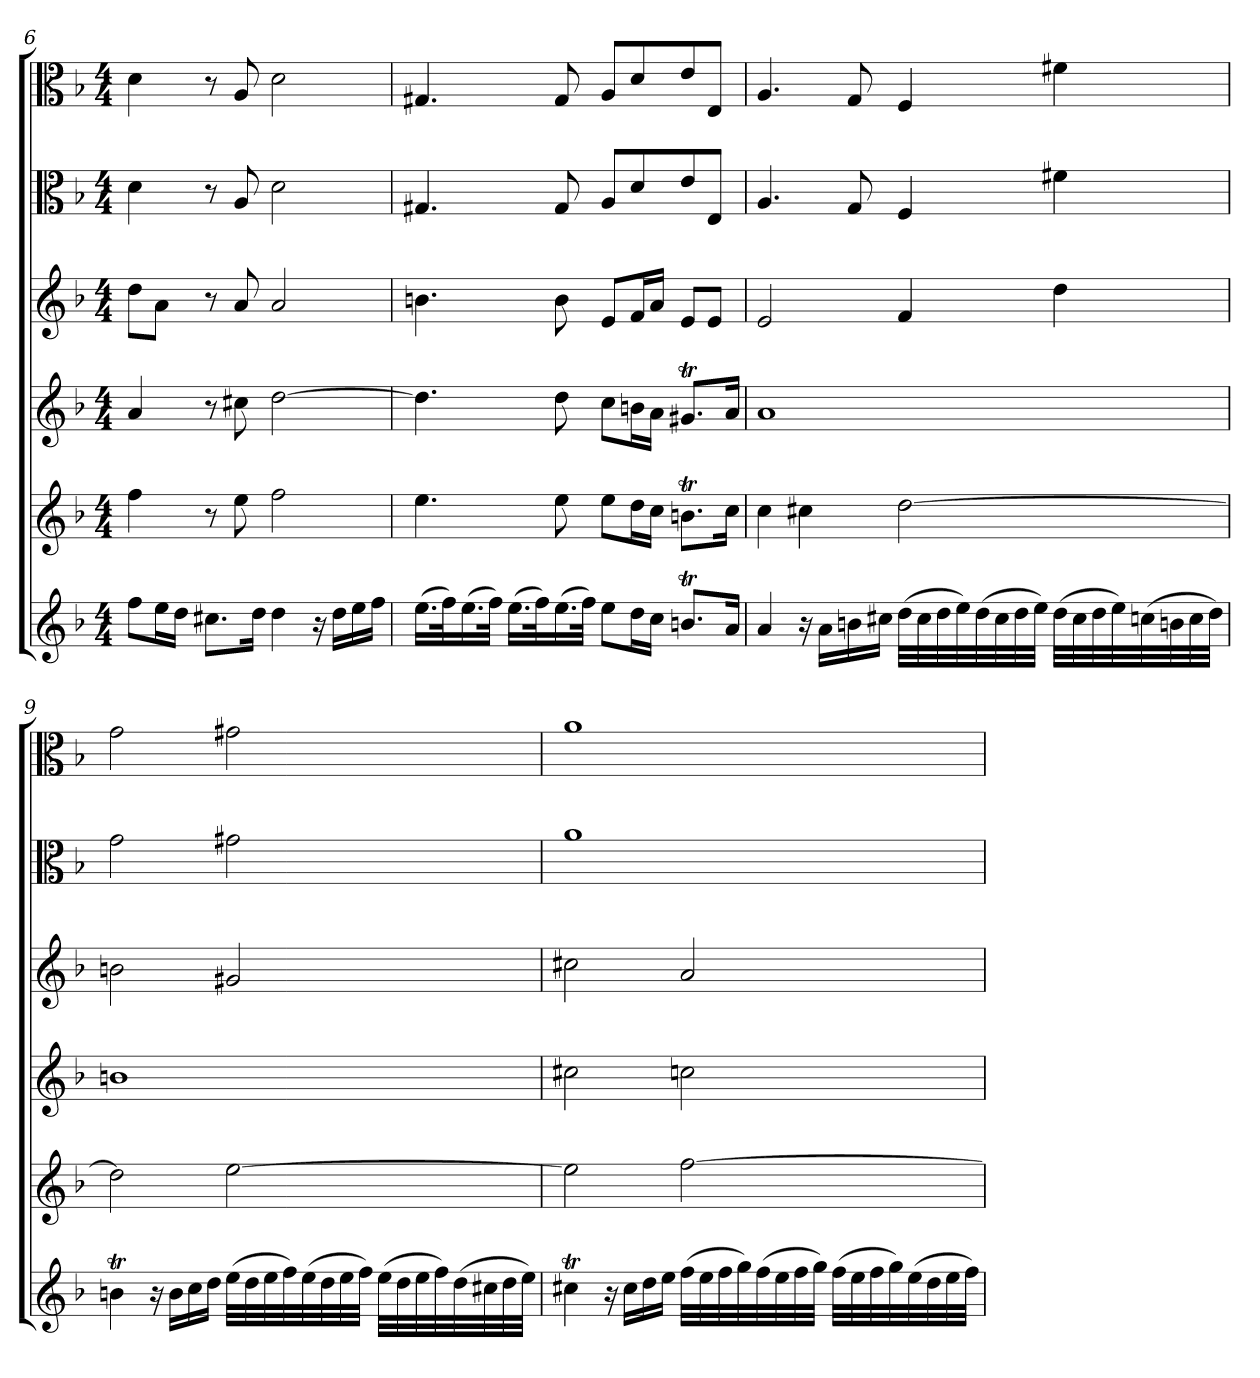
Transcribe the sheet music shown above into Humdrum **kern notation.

**kern	**kern	**kern	**kern	**kern	**kern
*part6	*part5	*part4	*part3	*part2	*part1
*staff6	*staff5	*staff4	*staff3	*staff2	*staff1
*clefG2	*clefG2	*clefG2	*clefG2	*clefC3	*clefC3
*k[b-]	*k[b-]	*k[b-]	*k[b-]	*k[b-]	*k[b-]
*d:	*d:	*d:	*d:	*d:	*d:
*M4/4	*M4/4	*M4/4	*M4/4	*M4/4	*M4/4
=6	=6	=6	=6	=6	=6
8ff\L	4ff\	4a/	8dd\L	4d\	4d\
16ee\L	.	.	8a\J	.	.
16dd\JJ	.	.	.	.	.
8.cc#X\L	8r	8r	8r	8r	8r
.	8ee\	8cc#X\	8a/	8A/	8A/
16dd\Jk	.	.	.	.	.
4dd\	2ff\	[2dd\	2a/	2d\	2d\
16r	.	.	.	.	.
16dd\LL	.	.	.	.	.
16ee\	.	.	.	.	.
16ff\JJ	.	.	.	.	.
=7	=7	=7	=7	=7	=7
(16.ee\LL	4.ee\	4.dd\]	4.bn\	4.G#X/	4.G#X/
32ff\K)	.	.	.	.	.
(16.ee\	.	.	.	.	.
32ff\JJk)	.	.	.	.	.
(16.ee\LL	.	.	.	.	.
32ff\K)	.	.	.	.	.
(16.ee\	8ee\	8dd\	8b\	8G#/	8G#/
32ff\JJk)	.	.	.	.	.
8ee\L	8ee\L	8cc\L	8e/L	8A/L	8A/L
16dd\L	16dd\L	16bn\L	16f/L	8d/	8d/
16cc\JJ	16cc\JJ	16a\JJ	16a/JJ	.	.
8.bnt/L	8.bnt\L	8.g#Xt/L	8e/L	8e/	8e/
.	.	.	8e/J	8E/J	8E/J
16a/Jk	16cc\Jk	16a/Jk	.	.	.
=8	=8	=8	=8	=8	=8
4a/	4cc\	1a/	2e/	4.A/	4.A/
16r	4cc#X\	.	.	.	.
16a\LL	.	.	.	.	.
16bn\	.	.	.	8G/	8G/
16cc#X\JJ	.	.	.	.	.
(32dd\LLL	[2dd\	.	4f/	4F/	4F/
32cc#\	.	.	.	.	.
32dd\	.	.	.	.	.
32ee\)	.	.	.	.	.
(32dd\	.	.	.	.	.
32cc#\	.	.	.	.	.
32dd\	.	.	.	.	.
32ee\JJJ)	.	.	.	.	.
(32dd\LLL	.	.	4dd\	4f#X\	4f#X\
32cc#\	.	.	.	.	.
32dd\	.	.	.	.	.
32ee\)	.	.	.	.	.
(32ccn\	.	.	.	.	.
32bn\	.	.	.	.	.
32cc\	.	.	.	.	.
32dd\JJJ)	.	.	.	.	.
=9	=9	=9	=9	=9	=9
4bnt\	2dd\]	1bn\	2bn\	2g\	2g\
16r	.	.	.	.	.
16b\LL	.	.	.	.	.
16cc\	.	.	.	.	.
16dd\JJ	.	.	.	.	.
(32ee\LLL	[2ee\	.	2g#X/	2g#X\	2g#X\
32dd\	.	.	.	.	.
32ee\	.	.	.	.	.
32ff\)	.	.	.	.	.
(32ee\	.	.	.	.	.
32dd\	.	.	.	.	.
32ee\	.	.	.	.	.
32ff\JJJ)	.	.	.	.	.
(32ee\LLL	.	.	.	.	.
32dd\	.	.	.	.	.
32ee\	.	.	.	.	.
32ff\)	.	.	.	.	.
(32dd\	.	.	.	.	.
32cc#X\	.	.	.	.	.
32dd\	.	.	.	.	.
32ee\JJJ)	.	.	.	.	.
=10	=10	=10	=10	=10	=10
4cc#Xt\	2ee\]	2cc#X\	2cc#X\	1a\	1a\
16r	.	.	.	.	.
16cc#\LL	.	.	.	.	.
16dd\	.	.	.	.	.
16ee\JJ	.	.	.	.	.
(32ff\LLL	[2ff\	2ccn\	2a/	.	.
32ee\	.	.	.	.	.
32ff\	.	.	.	.	.
32gg\)	.	.	.	.	.
(32ff\	.	.	.	.	.
32ee\	.	.	.	.	.
32ff\	.	.	.	.	.
32gg\JJJ)	.	.	.	.	.
(32ff\LLL	.	.	.	.	.
32ee\	.	.	.	.	.
32ff\	.	.	.	.	.
32gg\)	.	.	.	.	.
(32ee\	.	.	.	.	.
32dd\	.	.	.	.	.
32ee\	.	.	.	.	.
32ff\JJJ)	.	.	.	.	.
=	=	=	=	=	=
*-	*-	*-	*-	*-	*-
